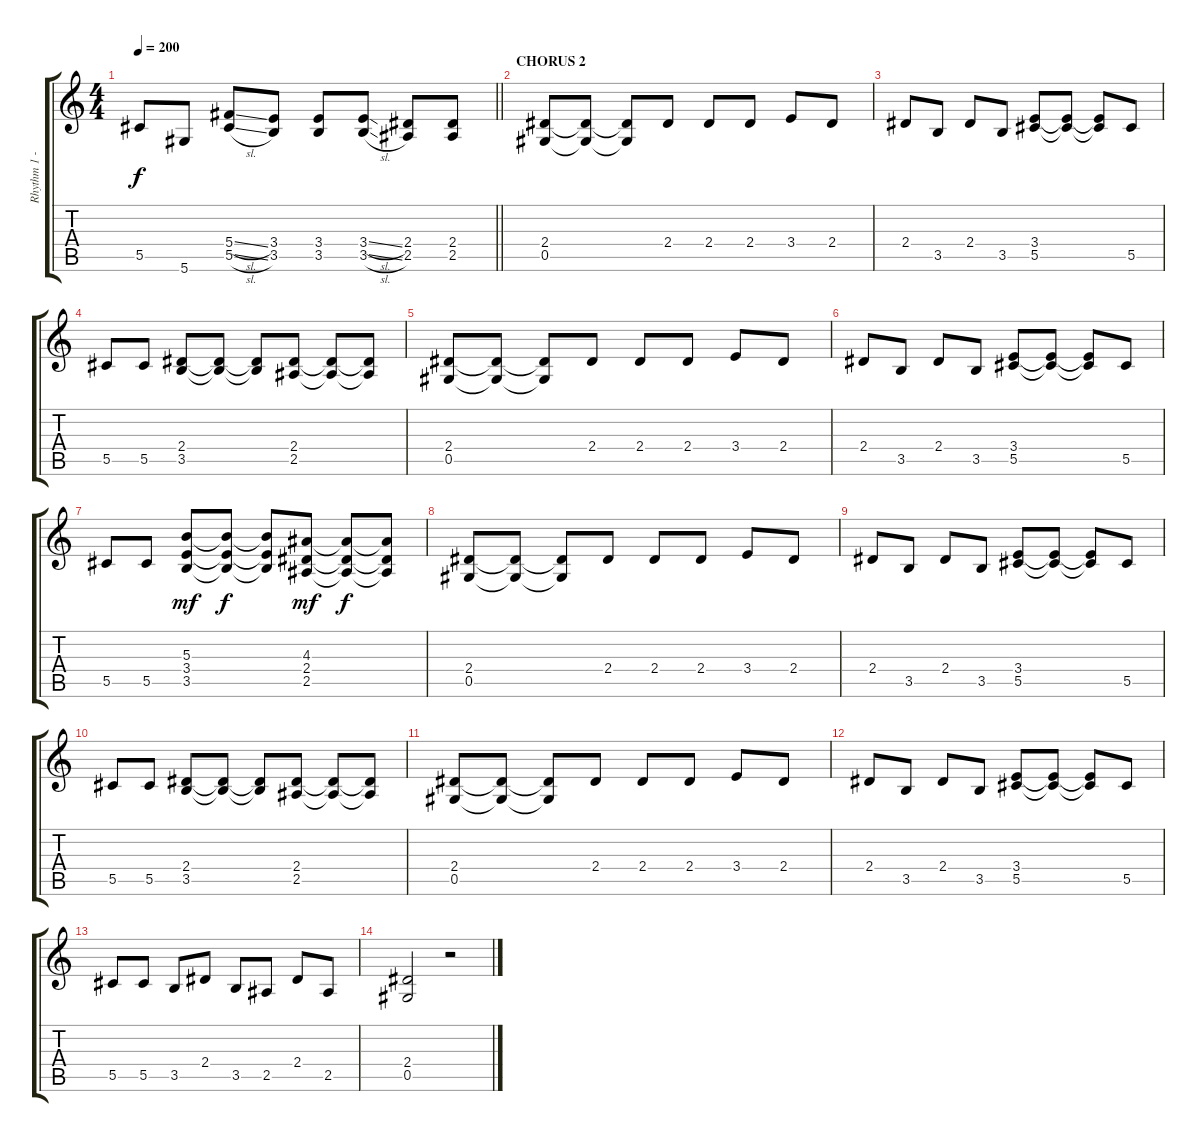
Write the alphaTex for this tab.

\track ("Rhythm 1 - Ronny Dorian" "Rhythm 1 -") {instrument distortionguitar}
\staff {score tabs}
\tuning (Eb4 Bb3 Gb3 Db3 Ab2 Eb2) {hide}
\ts (4 4)
\tempo 200
\clef g2
\barLineRight lightlight
\ks c
5.5.8{dy f} 5.6.8 (5.4{sl} 5.5{sl}).8 (3.4 3.5).8 (3.4 3.5).8 (3.4{sl} 3.5{sl}).8 (2.4 2.5).8 (2.4 2.5).8 |
\section ("" "CHORUS 2")
(2.4 0.5).8 (2.4{t} 0.5{t}).8 (2.4{t} 0.5{t}).8 2.4.8 2.4.8 2.4.8 3.4.8 2.4.8 |
2.4.8 3.5.8 2.4.8 3.5.8 (3.4 5.5).8 (3.4{t} 5.5{t}).8 (3.4{t} 5.5{t}).8 5.5.8 |
5.5.8 5.5.8 (2.4 3.5).8 (2.4{t} 3.5{t}).8 (2.4{t} 3.5{t}).8 (2.4 2.5).8 (2.4{t} 2.5{t}).8 (2.4{t} 2.5{t}).8 |
(2.4 0.5).8 (2.4{t} 0.5{t}).8 (2.4{t} 0.5{t}).8 2.4.8 2.4.8 2.4.8 3.4.8 2.4.8 |
2.4.8 3.5.8 2.4.8 3.5.8 (3.4 5.5).8 (3.4{t} 5.5{t}).8 (3.4{t} 5.5{t}).8 5.5.8 |
5.5.8 5.5.8 (5.3 3.4 3.5).8{dy mf} (5.3{t} 3.4{t} 3.5{t}).8{dy f} (5.3{t} 3.4{t} 3.5{t}).8 (4.3 2.4 2.5).8{dy mf} (4.3{t} 2.4{t} 2.5{t}).8{dy f} (4.3{t} 2.4{t} 2.5{t}).8 |
(2.4 0.5).8 (2.4{t} 0.5{t}).8 (2.4{t} 0.5{t}).8 2.4.8 2.4.8 2.4.8 3.4.8 2.4.8 |
2.4.8 3.5.8 2.4.8 3.5.8 (3.4 5.5).8 (3.4{t} 5.5{t}).8 (3.4{t} 5.5{t}).8 5.5.8 |
5.5.8 5.5.8 (2.4 3.5).8 (2.4{t} 3.5{t}).8 (2.4{t} 3.5{t}).8 (2.4 2.5).8 (2.4{t} 2.5{t}).8 (2.4{t} 2.5{t}).8 |
(2.4 0.5).8 (2.4{t} 0.5{t}).8 (2.4{t} 0.5{t}).8 2.4.8 2.4.8 2.4.8 3.4.8 2.4.8 |
2.4.8 3.5.8 2.4.8 3.5.8 (3.4 5.5).8 (3.4{t} 5.5{t}).8 (3.4{t} 5.5{t}).8 5.5.8 |
5.5.8 5.5.8 3.5.8 2.4.8 3.5.8 2.5.8 2.4.8 2.5.8 |
(2.4 0.5).2 r.2
